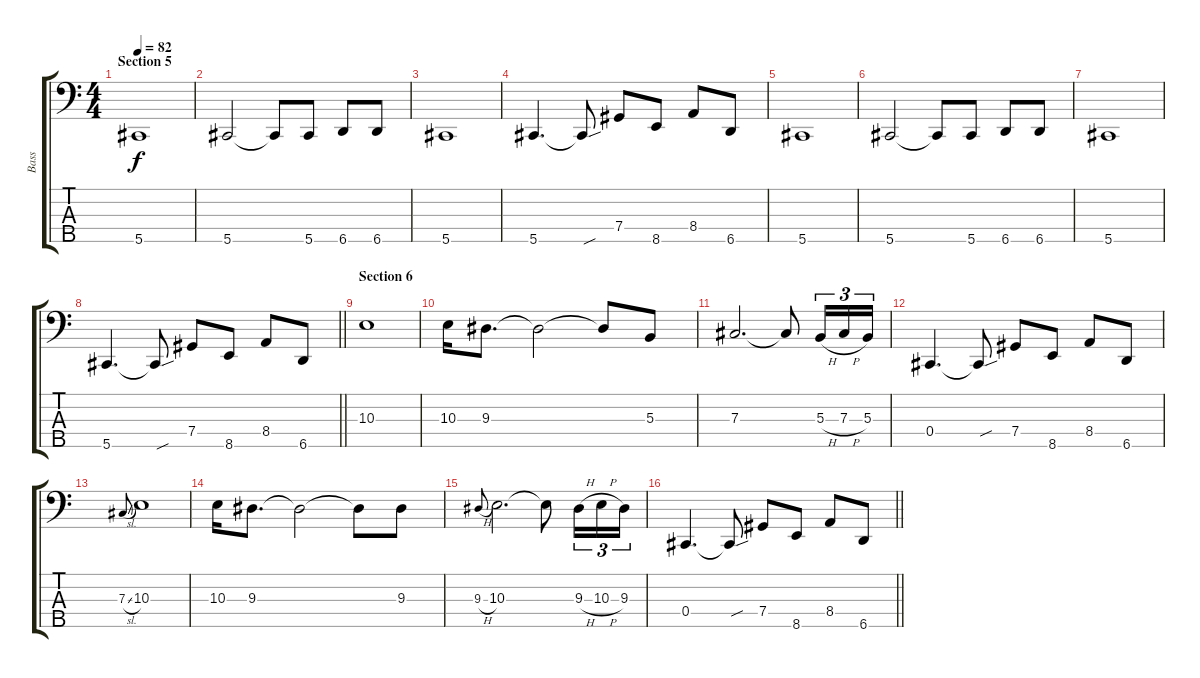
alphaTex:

\track ("Bass" "Bass") {instrument electricbasspick}
\staff {score tabs}
\tuning (E2 B1 Gb1 Db1 Ab0) {hide}
\ts (4 4)
\section ("" "Section 5")
\tempo 82
\clef f4
\ks c
5.5.1{dy f} |
5.5.2 5.5{t}.8 5.5.8 6.5.8 6.5.8 |
5.5.1 |
5.5.4{d} 5.5{sou t}.8 7.4.8 8.5.8 8.4.8 6.5.8 |
5.5.1 |
5.5.2 5.5{t}.8 5.5.8 6.5.8 6.5.8 |
5.5.1 |
\barLineRight lightlight
5.5.4{d} 5.5{sou t}.8 7.4.8 8.5.8 8.4.8 6.5.8 |
\section ("" "Section 6")
10.3.1 |
10.3.16 9.3.8{d} 9.3{t}.2 9.3{t}.8 5.3.8 |
7.3.2{d} 7.3{t}.8 5.3{h}.16{tu (3 2)} 7.3{h}.16{tu (3 2)} 5.3.16{tu (3 2)} |
0.4.4{d} 0.4{sou t}.8 7.4.8 8.5.8 8.4.8 6.5.8 |
7.3{sl}.8{gr onbeat} 10.3.1 |
10.3.16 9.3.8{d} 9.3{t}.2 9.3{t}.8 9.3.8 |
9.3{h}.8{gr onbeat} 10.3.2{d} 10.3{t}.8 9.3{h}.16{tu (3 2)} 10.3{h}.16{tu (3 2)} 9.3.16{tu (3 2)} |
\barLineRight lightlight
0.4.4{d} 0.4{sou t}.8 7.4.8 8.5.8 8.4.8 6.5.8
